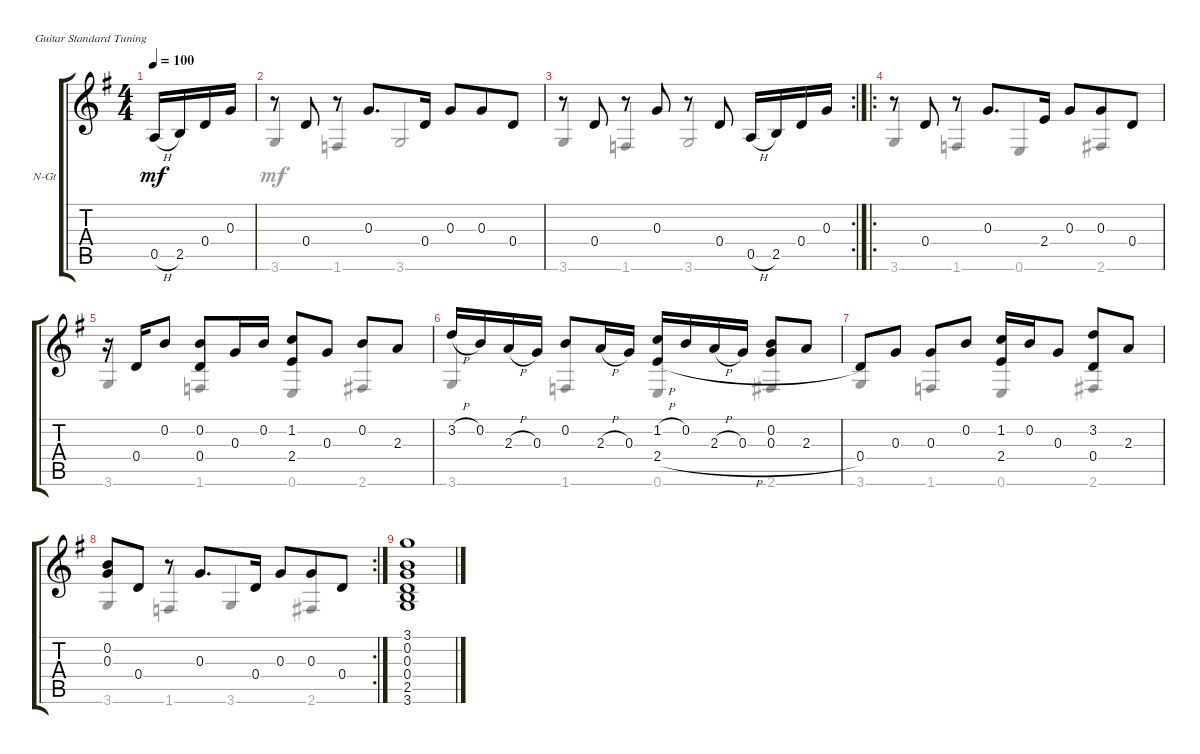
\defaultSystemsLayout 4
\bracketExtendMode groupsimilarinstruments
\firstSystemTrackNameOrientation horizontal
\otherSystemsTrackNameOrientation horizontal
\track ("Nylon Guitar" "N-Gt") {instrument acousticguitarnylon}
\staff {score tabs}
\tuning (E4 B3 G3 D3 A2 E2)
\voice
\ts (4 4)
\ac
\tempo 100
\clef g2
\scale
0.201794
\ks g
0.5{h}.16{dy mf instrument acousticguitarnylon} 2.5.16 0.4.16 0.3.16 |
\scale
0.394619 r.8 0.4.8 r.8 0.3.8{d beam merge} 0.4.16{beam split} 0.3.8{beam merge} 0.3.8{beam merge} 0.4.8 |
\rc 2
\scale
0.403587 r.8 0.4.8 r.8 0.3.8 r.8 0.4.8 0.5{h}.16 2.5.16 0.4.16 0.3.16 |
\ro
\scale
0.277545 r.8 0.4.8 r.8 0.3.8{d beam merge} 2.4.16{beam split} 0.3.8{beam merge} 0.3.8{beam merge} 0.4.8 |
\scale
0.288703 r.16 0.4.16 0.2.8 (0.2 0.4).8 0.3.16 0.2.16 (1.2 2.4).8 0.3.8 0.2.8 2.3.8 |
\scale
0.433752 3.2{h}.16 0.2.16 2.3{h}.16 0.3.16 0.2.8 2.3{h}.16 0.3.16 (1.2{h} 2.4{h}).16 0.2.16 2.3{h}.16 0.3.16 (0.2 0.3).8 2.3.8 |
\scale
0.518229 0.4.8 0.3.8 0.3.8 0.2.8 (1.2 2.4).16 0.2.16 0.3.8 (3.2 0.4).8 2.3.8 |
\rc 2
(0.2 0.3).8 0.4.8 r.8 0.3.8{d beam merge} 0.4.16{beam split} 0.3.8{beam merge} 0.3.8{beam merge} 0.4.8 |
(0.4 0.3 0.2 3.1 3.6 2.5).1
\voice
\clef g2
\ottava regular
\simile none
\scale
0.201794
\ks g
|
\scale
0.394619 |
\scale
0.403587 |
\scale
0.277545 |
\scale
0.288703 |
\scale
0.433752 |
\scale
0.518229 |
|
\voice
\clef g2
\ottava regular
\simile none
\scale
0.201794
\ks g
|
\scale
0.394619 3.6.4{beam invert} 1.6.4{beam invert} 3.6.2{beam invert} |
\scale
0.403587 3.6.4{beam invert} 1.6.4{beam invert} 3.6.2{beam invert} |
\scale
0.277545 3.6.4{beam invert} 1.6.4{beam invert} 0.6.4{beam invert} 2.6.4{beam invert} |
\scale
0.288703 3.6.4{beam invert} 1.6.4{beam invert} 0.6.4{beam invert} 2.6.4{beam invert} |
\scale
0.433752 3.6.4{beam invert} 1.6.4{beam invert} 0.6.4{beam invert} 2.6.4{beam invert} |
\scale
0.518229 3.6.4{beam invert} 1.6.4{beam invert} 0.6.4{beam invert} 2.6.4{beam invert} |
3.6.4{beam invert} 1.6.4{beam invert} 3.6.4{beam invert} 2.6.4{beam invert} |
